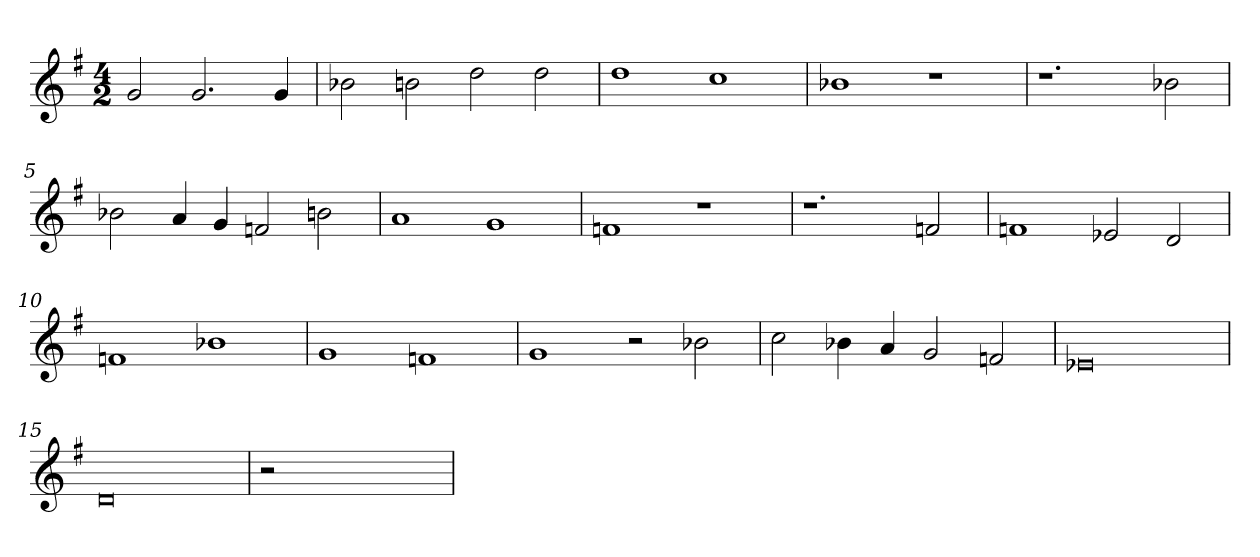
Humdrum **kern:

**kern
*part1
*staff1
*clefG2
*k[f#]
*G:
*M4/2
=
2g
2.g
4g
=1
2b-X
2b
2dd
2dd
=2
1dd
1cc
=3
1b-X
1r
=4
1.r
2b-X
=5
2b-X
4a
4g
2fn
2b
=6
1a
1g
=7
1fn
1r
=8
1.r
2fn
=9
1fn
2e-X
2d
=10
1fn
1b-X
=11
1g
1fn
=12
1g
2r
2b-X
=13
2cc
4b-X
4a
2g
2fn
=14
0e-X
=15
0d
=16
2r
1.ryy
=
*-
